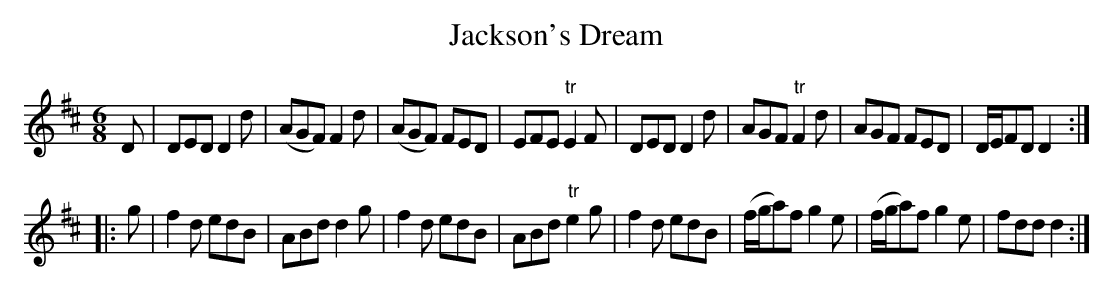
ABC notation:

X:1
T:Jackson's Dream
M:6/8
K:D
D|\
DED D2d| (AGF) F2d| (AGF) FED| EFE "tr"E2F|\
DED D2d| AGF "tr"F2d| AGF FED| D/E/FD D2::
g|\
f2d edB| ABd d2g| f2d edB| ABd "tr"e2g|\
f2d edB| (f/g/a)f g2e| (f/g/a)f g2e| fdd d2:|
